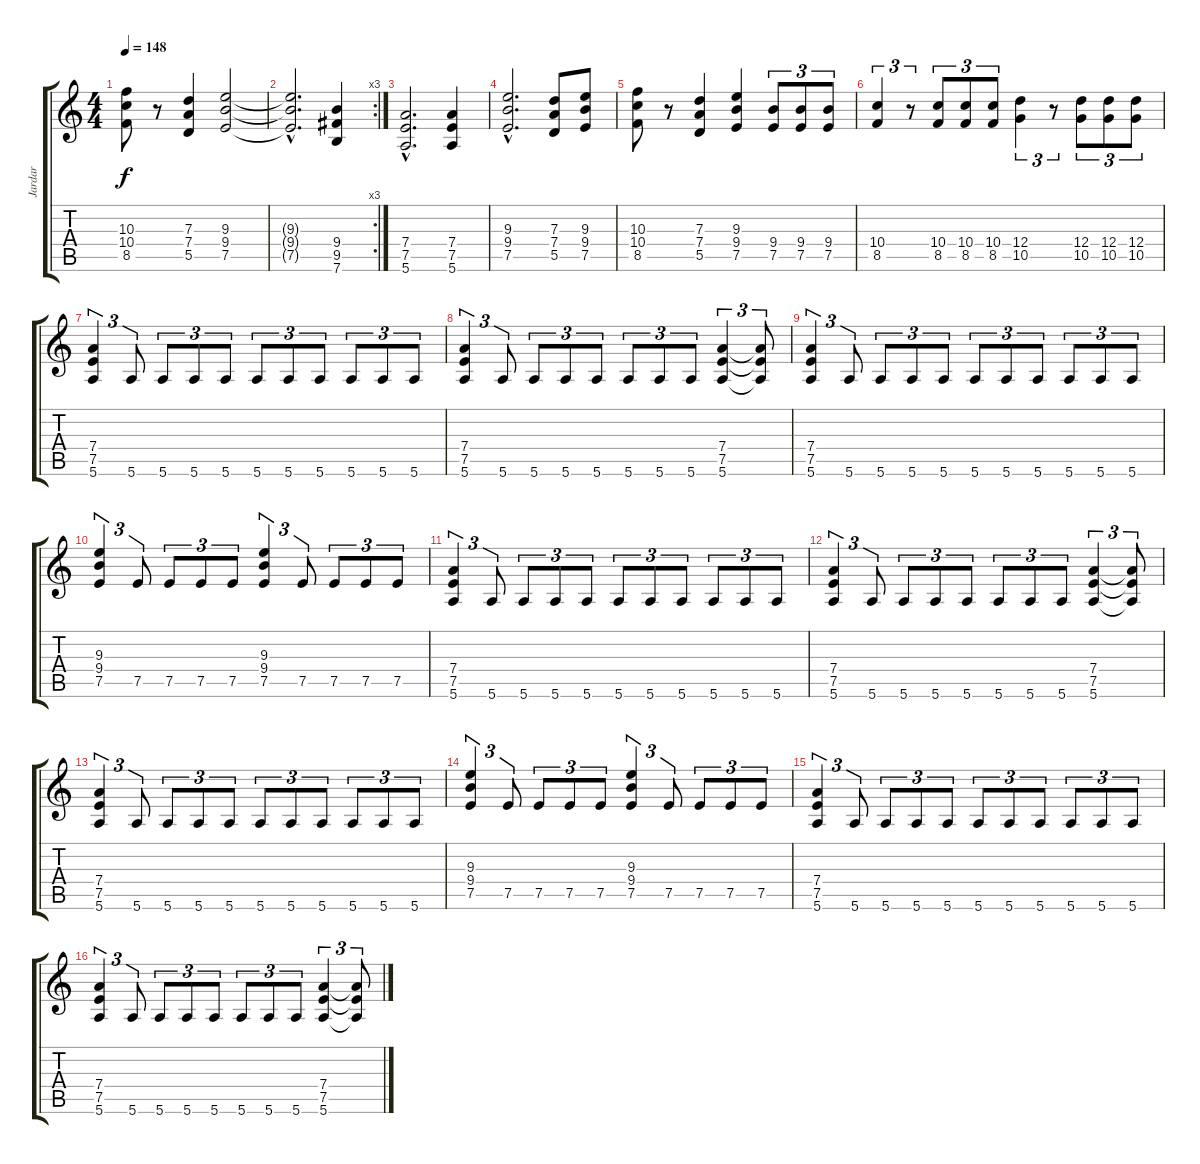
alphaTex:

\track ("Jardar     ( Guitar )" "Jardar    ") {instrument distortionguitar}
\staff {score tabs}
\tuning (E4 B3 G3 D3 A2 E2) {hide}
\ts (4 4)
\tempo 148
\clef g2
\ks c
(10.3 10.4 8.5).8{dy f} r.8 (7.3 7.4 5.5).4 (9.3 9.4 7.5).2 |
\rc 3
(9.3{hac t} 9.4{hac t} 7.5{hac t}).2{d} (9.4 9.5 7.6).4 |
(7.4{hac} 7.5{hac} 5.6{hac}).2{d} (7.4 7.5 5.6).4 |
(9.3{hac} 9.4{hac} 7.5{hac}).2{d} (7.3 7.4 5.5).8 (9.3 9.4 7.5).8 |
(10.3 10.4 8.5).8 r.8 (7.3 7.4 5.5).4 (9.3 9.4 7.5).4 (9.4 7.5).8{tu (3 2)} (9.4 7.5).8{tu (3 2)} (9.4 7.5).8{tu (3 2)} |
(10.4 8.5).4{tu (3 2)} r.8{tu (3 2)} (10.4 8.5).8{tu (3 2)} (10.4 8.5).8{tu (3 2)} (10.4 8.5).8{tu (3 2)} (12.4 10.5).4{tu (3 2)} r.8{tu (3 2)} (12.4 10.5).8{tu (3 2)} (12.4 10.5).8{tu (3 2)} (12.4 10.5).8{tu (3 2)} |
(7.4 7.5 5.6).4{tu (3 2)} 5.6.8{tu (3 2)} 5.6.8{tu (3 2)} 5.6.8{tu (3 2)} 5.6.8{tu (3 2)} 5.6.8{tu (3 2)} 5.6.8{tu (3 2)} 5.6.8{tu (3 2)} 5.6.8{tu (3 2)} 5.6.8{tu (3 2)} 5.6.8{tu (3 2)} |
(7.4 7.5 5.6).4{tu (3 2)} 5.6.8{tu (3 2)} 5.6.8{tu (3 2)} 5.6.8{tu (3 2)} 5.6.8{tu (3 2)} 5.6.8{tu (3 2)} 5.6.8{tu (3 2)} 5.6.8{tu (3 2)} (7.4 7.5 5.6).4{tu (3 2)} (7.4{t} 7.5{t} 5.6{t}).8{tu (3 2)} |
(7.4 7.5 5.6).4{tu (3 2)} 5.6.8{tu (3 2)} 5.6.8{tu (3 2)} 5.6.8{tu (3 2)} 5.6.8{tu (3 2)} 5.6.8{tu (3 2)} 5.6.8{tu (3 2)} 5.6.8{tu (3 2)} 5.6.8{tu (3 2)} 5.6.8{tu (3 2)} 5.6.8{tu (3 2)} |
(9.3 9.4 7.5).4{tu (3 2)} 7.5.8{tu (3 2)} 7.5.8{tu (3 2)} 7.5.8{tu (3 2)} 7.5.8{tu (3 2)} (9.3 9.4 7.5).4{tu (3 2)} 7.5.8{tu (3 2)} 7.5.8{tu (3 2)} 7.5.8{tu (3 2)} 7.5.8{tu (3 2)} |
(7.4 7.5 5.6).4{tu (3 2)} 5.6.8{tu (3 2)} 5.6.8{tu (3 2)} 5.6.8{tu (3 2)} 5.6.8{tu (3 2)} 5.6.8{tu (3 2)} 5.6.8{tu (3 2)} 5.6.8{tu (3 2)} 5.6.8{tu (3 2)} 5.6.8{tu (3 2)} 5.6.8{tu (3 2)} |
(7.4 7.5 5.6).4{tu (3 2)} 5.6.8{tu (3 2)} 5.6.8{tu (3 2)} 5.6.8{tu (3 2)} 5.6.8{tu (3 2)} 5.6.8{tu (3 2)} 5.6.8{tu (3 2)} 5.6.8{tu (3 2)} (7.4 7.5 5.6).4{tu (3 2)} (7.4{t} 7.5{t} 5.6{t}).8{tu (3 2)} |
(7.4 7.5 5.6).4{tu (3 2)} 5.6.8{tu (3 2)} 5.6.8{tu (3 2)} 5.6.8{tu (3 2)} 5.6.8{tu (3 2)} 5.6.8{tu (3 2)} 5.6.8{tu (3 2)} 5.6.8{tu (3 2)} 5.6.8{tu (3 2)} 5.6.8{tu (3 2)} 5.6.8{tu (3 2)} |
(9.3 9.4 7.5).4{tu (3 2)} 7.5.8{tu (3 2)} 7.5.8{tu (3 2)} 7.5.8{tu (3 2)} 7.5.8{tu (3 2)} (9.3 9.4 7.5).4{tu (3 2)} 7.5.8{tu (3 2)} 7.5.8{tu (3 2)} 7.5.8{tu (3 2)} 7.5.8{tu (3 2)} |
(7.4 7.5 5.6).4{tu (3 2)} 5.6.8{tu (3 2)} 5.6.8{tu (3 2)} 5.6.8{tu (3 2)} 5.6.8{tu (3 2)} 5.6.8{tu (3 2)} 5.6.8{tu (3 2)} 5.6.8{tu (3 2)} 5.6.8{tu (3 2)} 5.6.8{tu (3 2)} 5.6.8{tu (3 2)} |
(7.4 7.5 5.6).4{tu (3 2)} 5.6.8{tu (3 2)} 5.6.8{tu (3 2)} 5.6.8{tu (3 2)} 5.6.8{tu (3 2)} 5.6.8{tu (3 2)} 5.6.8{tu (3 2)} 5.6.8{tu (3 2)} (7.4 7.5 5.6).4{tu (3 2)} (7.4{t} 7.5{t} 5.6{t}).8{tu (3 2)}
